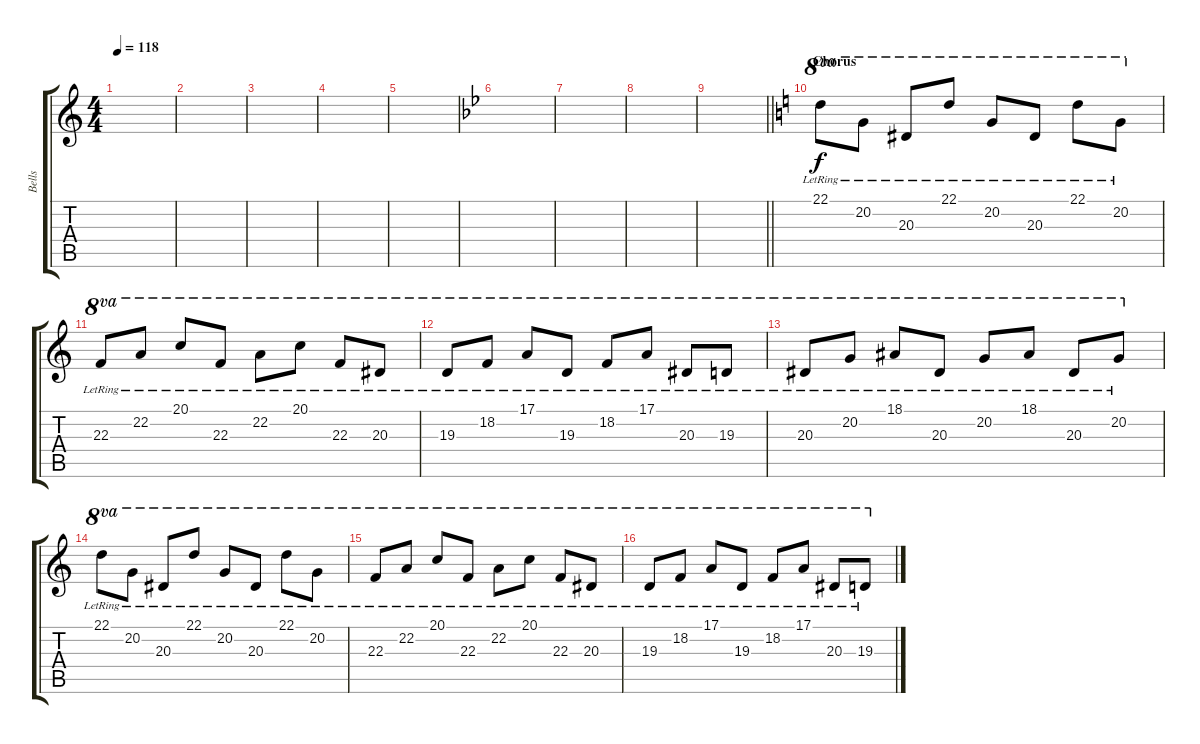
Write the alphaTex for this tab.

\track ("Bells" "Bells") {instrument vibraphone}
\staff {score tabs}
\tuning (E4 B3 G3 D3 A2 E2) {hide}
\ts (4 4)
\tempo 118
\clef g2
\ks c
|
|
|
|
|
\ks bb
|
|
|
\barLineRight lightlight
|
\section ("" "Chorus")
\ks c
22.1{lr}.8{ot 8va} 20.2{lr}.8{ot 8va} 20.3{lr}.8{ot 8va} 22.1{lr}.8{ot 8va} 20.2{lr}.8{ot 8va} 20.3{lr}.8{ot 8va} 22.1{lr}.8{ot 8va} 20.2{lr}.8{ot 8va} |
22.3{lr}.8{ot 8va} 22.2{lr}.8{ot 8va} 20.1{lr}.8{ot 8va} 22.3{lr}.8{ot 8va} 22.2{lr}.8{ot 8va} 20.1{lr}.8{ot 8va} 22.3{lr}.8{ot 8va} 20.3{lr}.8{ot 8va} |
19.3{lr}.8{ot 8va} 18.2{lr}.8{ot 8va} 17.1{lr}.8{ot 8va} 19.3{lr}.8{ot 8va} 18.2{lr}.8{ot 8va} 17.1{lr}.8{ot 8va} 20.3{lr}.8{ot 8va} 19.3{lr}.8{ot 8va} |
20.3{lr}.8{ot 8va} 20.2{lr}.8{ot 8va} 18.1{lr}.8{ot 8va} 20.3{lr}.8{ot 8va} 20.2{lr}.8{ot 8va} 18.1{lr}.8{ot 8va} 20.3{lr}.8{ot 8va} 20.2{lr}.8{ot 8va} |
22.1{lr}.8{ot 8va} 20.2{lr}.8{ot 8va} 20.3{lr}.8{ot 8va} 22.1{lr}.8{ot 8va} 20.2{lr}.8{ot 8va} 20.3{lr}.8{ot 8va} 22.1{lr}.8{ot 8va} 20.2{lr}.8{ot 8va} |
22.3{lr}.8{ot 8va} 22.2{lr}.8{ot 8va} 20.1{lr}.8{ot 8va} 22.3{lr}.8{ot 8va} 22.2{lr}.8{ot 8va} 20.1{lr}.8{ot 8va} 22.3{lr}.8{ot 8va} 20.3{lr}.8{ot 8va} |
19.3{lr}.8{ot 8va} 18.2{lr}.8{ot 8va} 17.1{lr}.8{ot 8va} 19.3{lr}.8{ot 8va} 18.2{lr}.8{ot 8va} 17.1{lr}.8{ot 8va} 20.3{lr}.8{ot 8va} 19.3{lr}.8{ot 8va}
